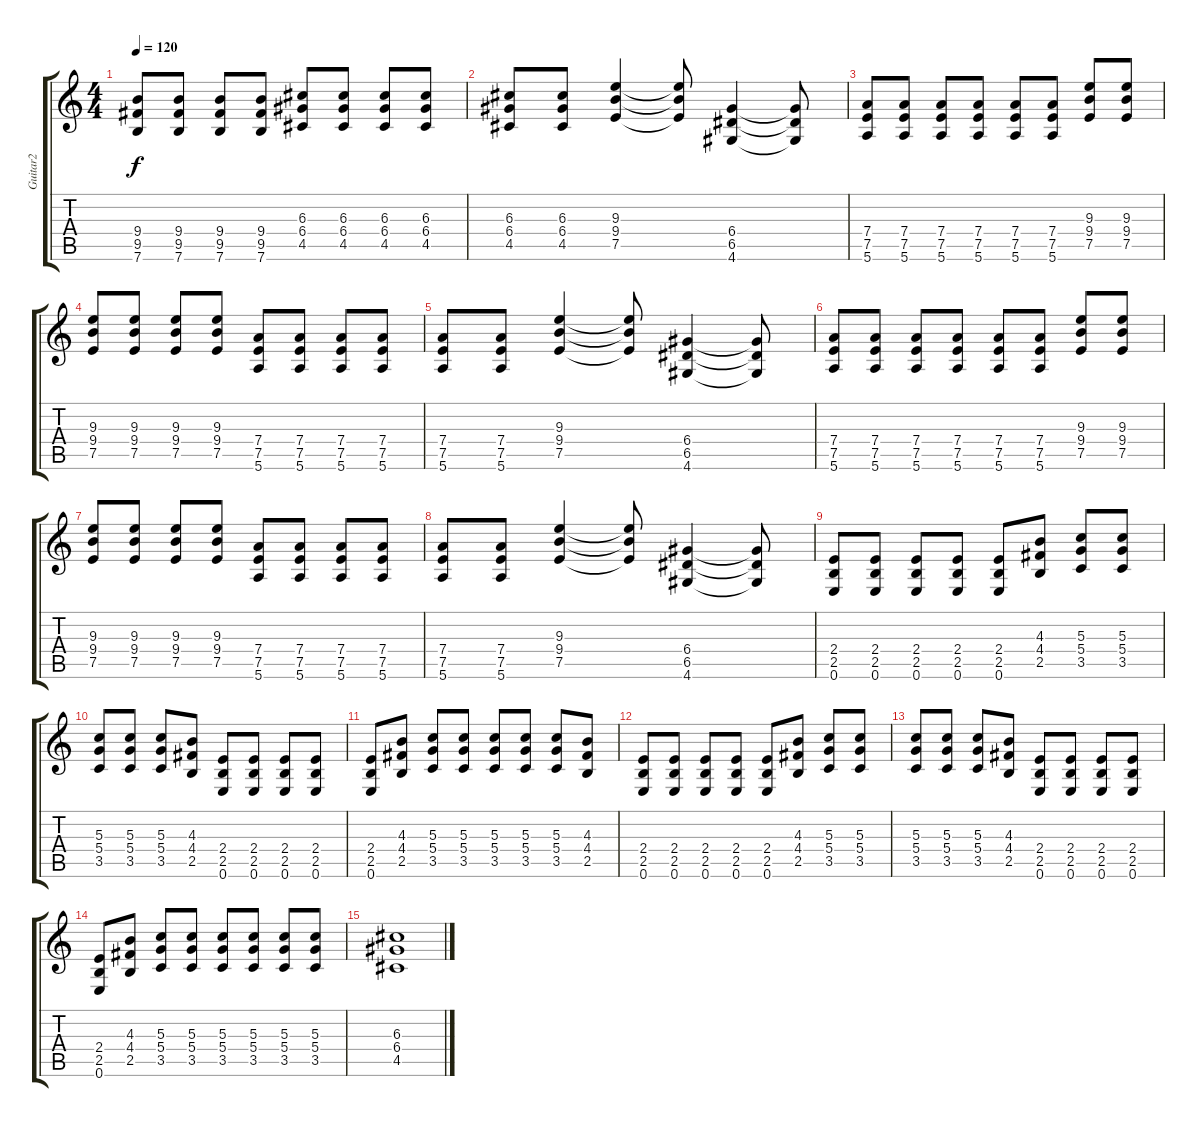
\track ("Guitar2" "Guitar2") {instrument overdrivenguitar}
\staff {score tabs}
\tuning (E4 B3 G3 D3 A2 E2) {hide}
\ts (4 4)
\tempo 120
\clef g2
\ks c
(9.4 9.5 7.6).8{dy f} (9.4 9.5 7.6).8 (9.4 9.5 7.6).8 (9.4 9.5 7.6).8 (6.3 6.4 4.5).8 (6.3 6.4 4.5).8 (6.3 6.4 4.5).8 (6.3 6.4 4.5).8 |
(6.3 6.4 4.5).8 (6.3 6.4 4.5).8 (9.3 9.4 7.5).4 (9.3{t} 9.4{t} 7.5{t}).8 (6.4 6.5 4.6).4 (6.4{t} 6.5{t} 4.6{t}).8 |
(7.4 7.5 5.6).8 (7.4 7.5 5.6).8 (7.4 7.5 5.6).8 (7.4 7.5 5.6).8 (7.4 7.5 5.6).8 (7.4 7.5 5.6).8 (9.3 9.4 7.5).8 (9.3 9.4 7.5).8 |
(9.3 9.4 7.5).8 (9.3 9.4 7.5).8 (9.3 9.4 7.5).8 (9.3 9.4 7.5).8 (7.4 7.5 5.6).8 (7.4 7.5 5.6).8 (7.4 7.5 5.6).8 (7.4 7.5 5.6).8 |
(7.4 7.5 5.6).8 (7.4 7.5 5.6).8 (9.3 9.4 7.5).4 (9.3{t} 9.4{t} 7.5{t}).8 (6.4 6.5 4.6).4 (6.4{t} 6.5{t} 4.6{t}).8 |
(7.4 7.5 5.6).8 (7.4 7.5 5.6).8 (7.4 7.5 5.6).8 (7.4 7.5 5.6).8 (7.4 7.5 5.6).8 (7.4 7.5 5.6).8 (9.3 9.4 7.5).8 (9.3 9.4 7.5).8 |
(9.3 9.4 7.5).8 (9.3 9.4 7.5).8 (9.3 9.4 7.5).8 (9.3 9.4 7.5).8 (7.4 7.5 5.6).8 (7.4 7.5 5.6).8 (7.4 7.5 5.6).8 (7.4 7.5 5.6).8 |
(7.4 7.5 5.6).8 (7.4 7.5 5.6).8 (9.3 9.4 7.5).4 (9.3{t} 9.4{t} 7.5{t}).8 (6.4 6.5 4.6).4 (6.4{t} 6.5{t} 4.6{t}).8 |
(2.4 2.5 0.6).8 (2.4 2.5 0.6).8 (2.4 2.5 0.6).8 (2.4 2.5 0.6).8 (2.4 2.5 0.6).8 (4.3 4.4 2.5).8 (5.3 5.4 3.5).8 (5.3 5.4 3.5).8 |
(5.3 5.4 3.5).8 (5.3 5.4 3.5).8 (5.3 5.4 3.5).8 (4.3 4.4 2.5).8 (2.4 2.5 0.6).8 (2.4 2.5 0.6).8 (2.4 2.5 0.6).8 (2.4 2.5 0.6).8 |
(2.4 2.5 0.6).8 (4.3 4.4 2.5).8 (5.3 5.4 3.5).8 (5.3 5.4 3.5).8 (5.3 5.4 3.5).8 (5.3 5.4 3.5).8 (5.3 5.4 3.5).8 (4.3 4.4 2.5).8 |
(2.4 2.5 0.6).8 (2.4 2.5 0.6).8 (2.4 2.5 0.6).8 (2.4 2.5 0.6).8 (2.4 2.5 0.6).8 (4.3 4.4 2.5).8 (5.3 5.4 3.5).8 (5.3 5.4 3.5).8 |
(5.3 5.4 3.5).8 (5.3 5.4 3.5).8 (5.3 5.4 3.5).8 (4.3 4.4 2.5).8 (2.4 2.5 0.6).8 (2.4 2.5 0.6).8 (2.4 2.5 0.6).8 (2.4 2.5 0.6).8 |
(2.4 2.5 0.6).8 (4.3 4.4 2.5).8 (5.3 5.4 3.5).8 (5.3 5.4 3.5).8 (5.3 5.4 3.5).8 (5.3 5.4 3.5).8 (5.3 5.4 3.5).8 (5.3 5.4 3.5).8 |
(6.3 6.4 4.5).1
